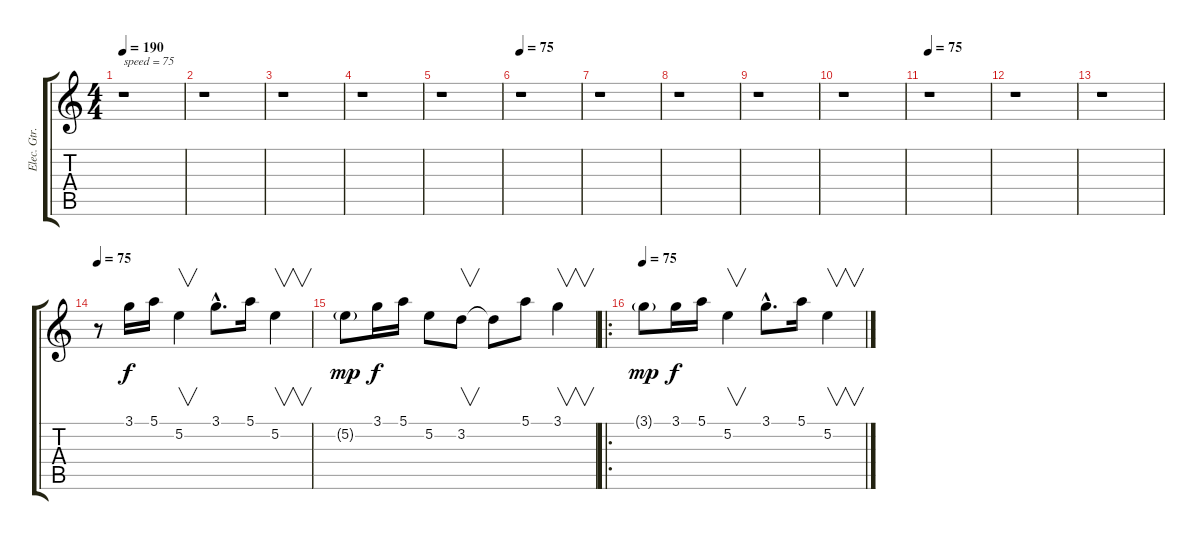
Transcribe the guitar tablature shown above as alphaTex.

\track ("Elec. Gtr. IV" "Elec. Gtr.") {instrument distortionguitar}
\staff {score tabs}
\tuning (E4 B3 G3 D3 A2 E2) {hide}
\ts (4 4)
\tempo 190
\tempo 75
\tempo 190
\clef g2
\ks c
r.1{txt "speed = 75" dy f instrument distortionguitar} |
r.1 |
r.1 |
r.1 |
r.1 |
\tempo 75
r.1 |
r.1 |
r.1 |
r.1 |
r.1 |
\tempo 75
r.1 |
r.1 |
r.1 |
\tempo 75
r.8 3.1.16 5.1.16 5.2.4{v} 3.1{hac}.8{d} 5.1.16 5.2.4{v} |
5.2{g}.8{dy mp} 3.1.16{dy f} 5.1.16 5.2.8 3.2.8{v} 3.2{t}.8 5.1.8 3.1.4{v} |
\ro
\tempo 75
3.1{g}.8{dy mp} 3.1.16{dy f} 5.1.16 5.2.4{v} 3.1{hac}.8{d} 5.1.16 5.2.4{v}
